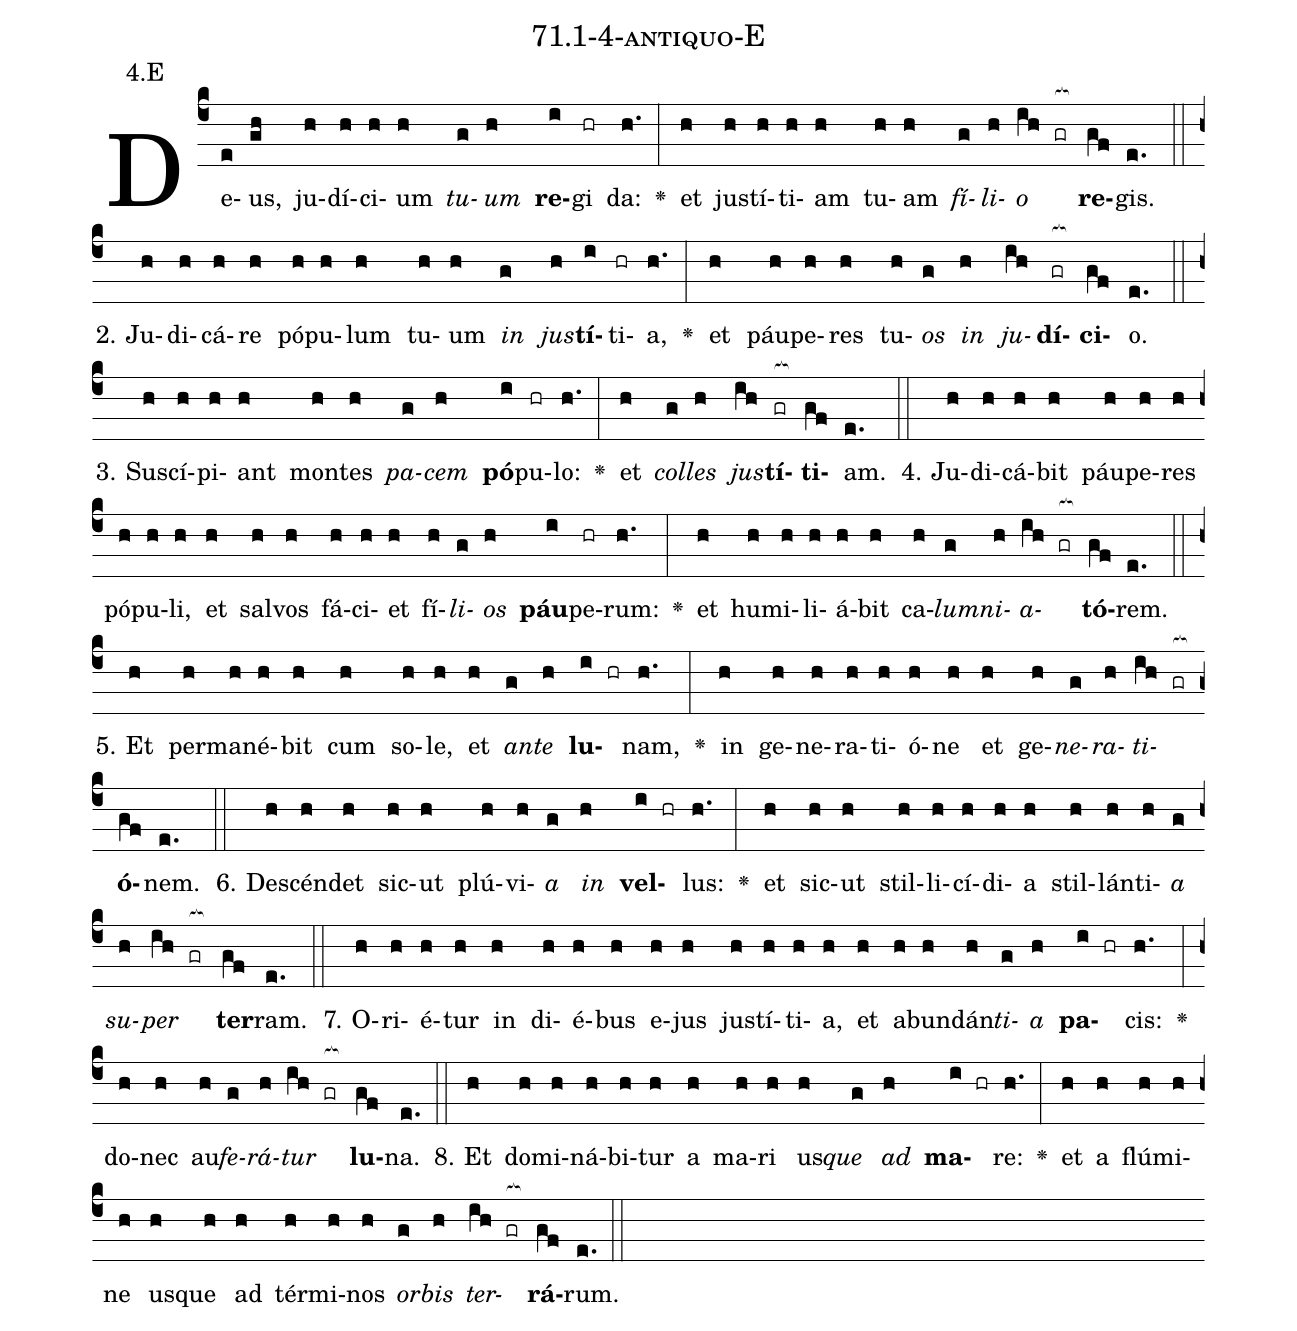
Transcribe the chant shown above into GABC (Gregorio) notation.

name: 71.1-4-antiquo-E;
annotation: 4.E;
%%
(c4)De(e)us,(gh) ju(h)dí(h)ci(h)um(h) <i>tu</i>(g)<i>um</i>(h) <b>re</b>(i)gi(hr) da:(h.) <v>\greheightstar</v>(:) et(h) jus(h)tí(h)ti(h)am(h) tu(h)am(h) <i>fí</i>(g)<i>li</i>(h)<i>o</i>(ih gr[ocb:1{]) <b>re</b>(gf[ocb:0}])gis.(e.) (::)
2. Ju(h)di(h)cá(h)re(h) pó(h)pu(h)lum(h) tu(h)um(h) <i>in</i>(g) <i>jus</i>(h)<b>tí</b>(i)ti(hr)a,(h.) <v>\greheightstar</v>(:) et(h) páu(h)pe(h)res(h) tu(h)<i>os</i>(g) <i>in</i>(h) <i>ju</i>(ih)<b>dí</b>(gr[ocb:1{])<b>ci</b>(gf[ocb:0}])o.(e.) (::)
3. Su(h)scí(h)pi(h)ant(h) mon(h)tes(h) <i>pa</i>(g)<i>cem</i>(h) <b>pó</b>(i)pu(hr)lo:(h.) <v>\greheightstar</v>(:) et(h) <i>col</i>(g)<i>les</i>(h) <i>jus</i>(ih)<b>tí</b>(gr[ocb:1{])<b>ti</b>(gf[ocb:0}])am.(e.) (::)
4. Ju(h)di(h)cá(h)bit(h) páu(h)pe(h)res(h) pó(h)pu(h)li,(h) et(h) sal(h)vos(h) fá(h)ci(h)et(h) fí(h)<i>li</i>(g)<i>os</i>(h) <b>páu</b>(i)pe(hr)rum:(h.) <v>\greheightstar</v>(:) et(h) hu(h)mi(h)li(h)á(h)bit(h) ca(h)<i>lum</i>(g)<i>ni</i>(h)<i>a</i>(ih gr[ocb:1{])<b>tó</b>(gf[ocb:0}])rem.(e.) (::)
5. Et(h) per(h)ma(h)né(h)bit(h) cum(h) so(h)le,(h) et(h) <i>an</i>(g)<i>te</i>(h) <b>lu</b>(i hr)nam,(h.) <v>\greheightstar</v>(:) in(h) ge(h)ne(h)ra(h)ti(h)ó(h)ne(h) et(h) ge(h)<i>ne</i>(g)<i>ra</i>(h)<i>ti</i>(ih gr[ocb:1{])<b>ó</b>(gf[ocb:0}])nem.(e.) (::)
6. De(h)scén(h)det(h) sic(h)ut(h) plú(h)vi(h)<i>a</i>(g) <i>in</i>(h) <b>vel</b>(i hr)lus:(h.) <v>\greheightstar</v>(:) et(h) sic(h)ut(h) stil(h)li(h)cí(h)di(h)a(h) stil(h)lán(h)ti(h)<i>a</i>(g) <i>su</i>(h)<i>per</i>(ih gr[ocb:1{]) <b>ter</b>(gf[ocb:0}])ram.(e.) (::)
7. O(h)ri(h)é(h)tur(h) in(h) di(h)é(h)bus(h) e(h)jus(h) jus(h)tí(h)ti(h)a,(h) et(h) ab(h)un(h)dán(h)<i>ti</i>(g)<i>a</i>(h) <b>pa</b>(i hr)cis:(h.) <v>\greheightstar</v>(:) do(h)nec(h) au(h)<i>fe</i>(g)<i>rá</i>(h)<i>tur</i>(ih gr[ocb:1{]) <b>lu</b>(gf[ocb:0}])na.(e.) (::)
8. Et(h) do(h)mi(h)ná(h)bi(h)tur(h) a(h) ma(h)ri(h) us(h)<i>que</i>(g) <i>ad</i>(h) <b>ma</b>(i hr)re:(h.) <v>\greheightstar</v>(:) et(h) a(h) flú(h)mi(h)ne(h) us(h)que(h) ad(h) tér(h)mi(h)nos(h) <i>or</i>(g)<i>bis</i>(h) <i>ter</i>(ih gr[ocb:1{])<b>rá</b>(gf[ocb:0}])rum.(e.) (::)
